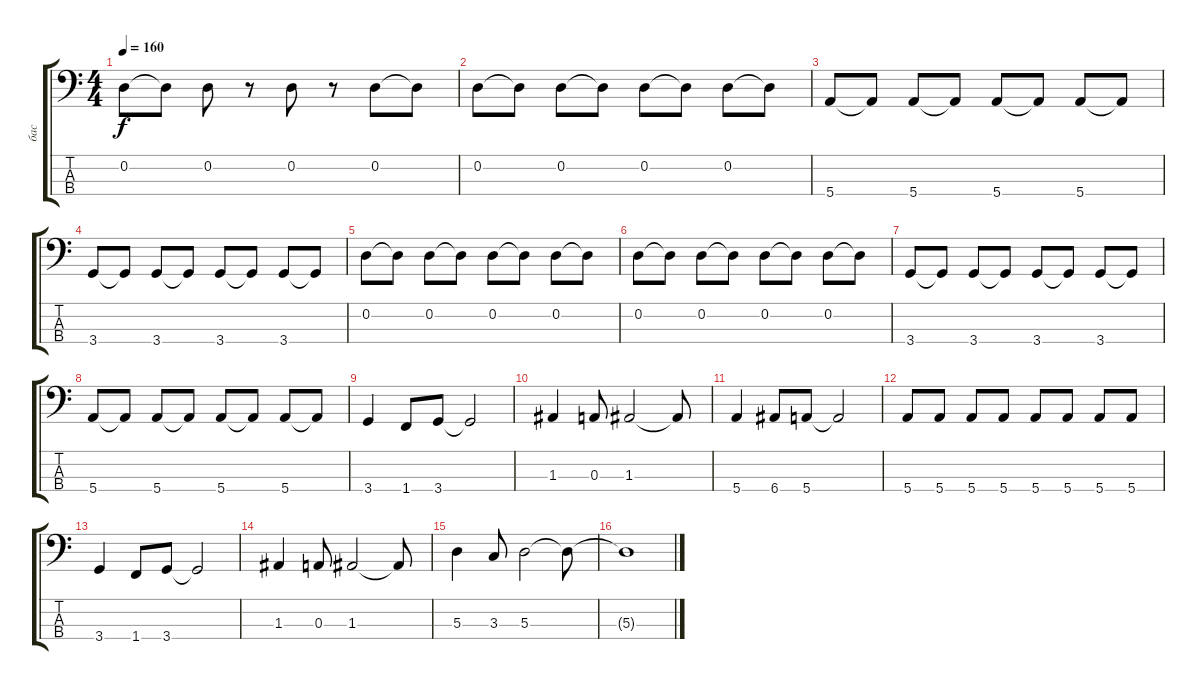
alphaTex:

\track ("бас" "бас") {instrument electricbassfinger}
\staff {score tabs}
\tuning (G2 D2 A1 E1) {hide}
\ts (4 4)
\tempo 160
\clef f4
\ks c
0.2.8{dy f} 0.2{t}.8 0.2.8 r.8 0.2.8 r.8 0.2.8 0.2{t}.8 |
0.2.8 0.2{t}.8 0.2.8 0.2{t}.8 0.2.8 0.2{t}.8 0.2.8 0.2{t}.8 |
5.4.8 5.4{t}.8 5.4.8 5.4{t}.8 5.4.8 5.4{t}.8 5.4.8 5.4{t}.8 |
3.4.8 3.4{t}.8 3.4.8 3.4{t}.8 3.4.8 3.4{t}.8 3.4.8 3.4{t}.8 |
0.2.8 0.2{t}.8 0.2.8 0.2{t}.8 0.2.8 0.2{t}.8 0.2.8 0.2{t}.8 |
0.2.8 0.2{t}.8 0.2.8 0.2{t}.8 0.2.8 0.2{t}.8 0.2.8 0.2{t}.8 |
3.4.8 3.4{t}.8 3.4.8 3.4{t}.8 3.4.8 3.4{t}.8 3.4.8 3.4{t}.8 |
5.4.8 5.4{t}.8 5.4.8 5.4{t}.8 5.4.8 5.4{t}.8 5.4.8 5.4{t}.8 |
3.4.4 1.4.8 3.4.8 3.4{t}.2 |
1.3.4 0.3.8 1.3.2 1.3{t}.8 |
5.4.4 6.4.8 5.4.8 5.4{t}.2 |
5.4.8 5.4.8 5.4.8 5.4.8 5.4.8 5.4.8 5.4.8 5.4.8 |
3.4.4 1.4.8 3.4.8 3.4{t}.2 |
1.3.4 0.3.8 1.3.2 1.3{t}.8 |
5.3.4 3.3.8 5.3.2 5.3{t}.8 |
5.3{t}.1
